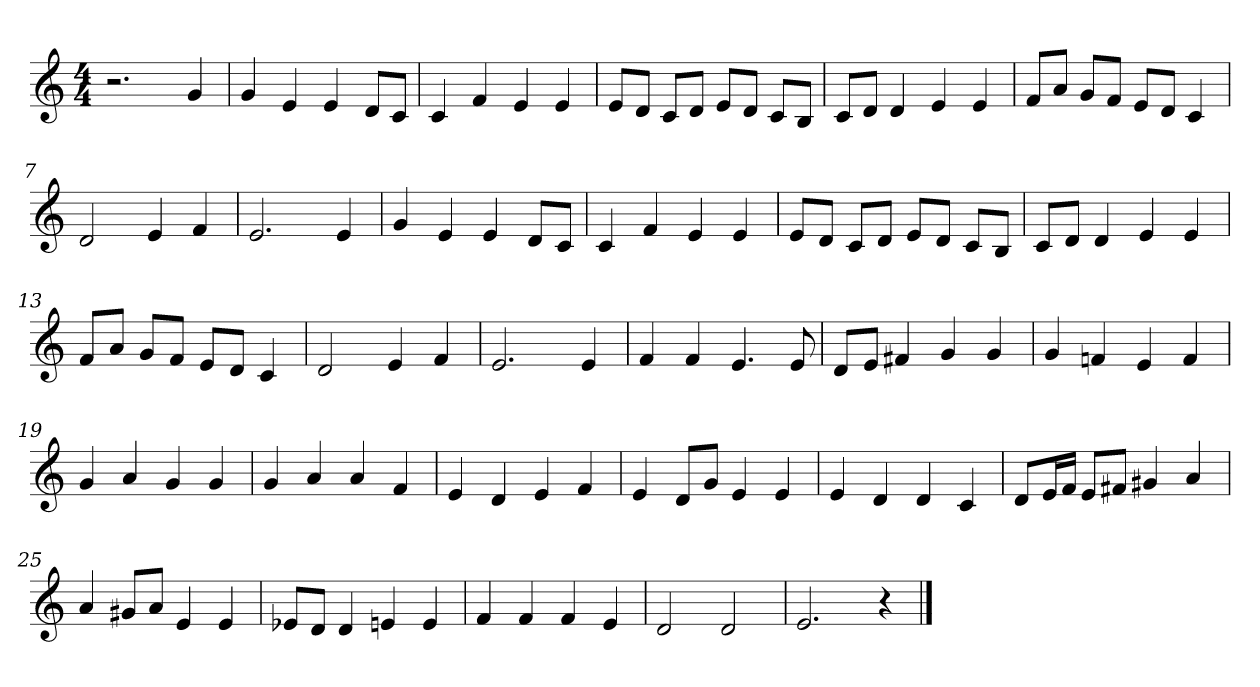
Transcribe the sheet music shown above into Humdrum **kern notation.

**kern
*part1
*staff1
*clefG2
*k[]
*C:
*M4/4
=1
2.r
4g
=2
4g
4e
4e
8d/L
8c/J
=3
4c
4f
4e
4e
=4
8e/L
8d/J
8c/L
8d/J
8e/L
8d/J
8c/L
8B/J
=5
8c/L
8d/J
4d
4e
4e
=6
8f/L
8a/J
8g/L
8f/J
8e/L
8d/J
4c
=7
2d
4e
4f
=8
2.e
4e
=9
4g
4e
4e
8d/L
8c/J
=10
4c
4f
4e
4e
=11
8e/L
8d/J
8c/L
8d/J
8e/L
8d/J
8c/L
8B/J
=12
8c/L
8d/J
4d
4e
4e
=13
8f/L
8a/J
8g/L
8f/J
8e/L
8d/J
4c
=14
2d
4e
4f
=15
2.e
4e
=16
4f
4f
4.e
8e
=17
8d/L
8e/J
4f#X
4g
4g
=18
4g
4fn
4e
4f
=19
4g
4a
4g
4g
=20
4g
4a
4a
4f
=21
4e
4d
4e
4f
=22
4e
8d/L
8g/J
4e
4e
=23
4e
4d
4d
4c
=24
8d/L
16e/L
16f/JJ
8e/L
8f#X/J
4g#X
4a
=25
4a
8g#X/L
8a/J
4e
4e
=26
8e-X/L
8d/J
4d
4en
4e
=27
4f
4f
4f
4e
=28
2d
2d
=29
2.e
4r
==
*-
